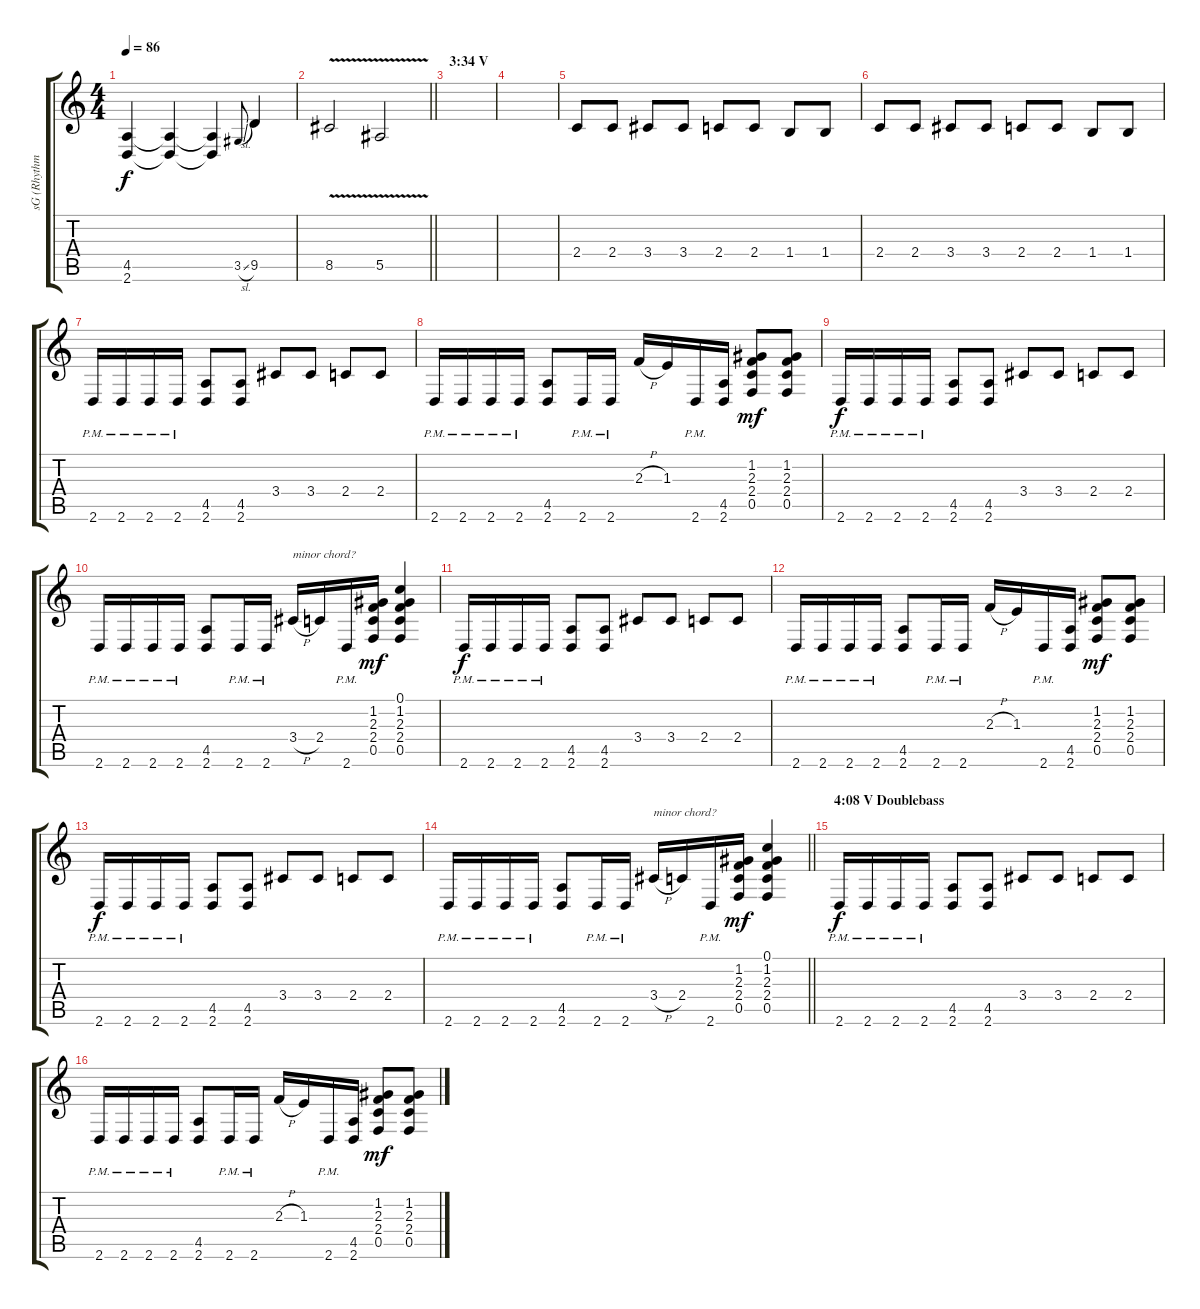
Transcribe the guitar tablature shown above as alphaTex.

\track ("sG (Rhythm Guitar)" "sG (Rhythm") {instrument distortionguitar}
\staff {score tabs}
\tuning (C4 G3 Eb3 Bb2 F2 C2) {hide}
\ts (4 4)
\tempo 86
\clef g2
\ks c
(4.5 2.6).4{dy f} (4.5{t} 2.6{t}).4 (4.5{t} 2.6{t}).4 3.5{sl}.8{gr onbeat} 9.5.4 |
\barLineRight lightlight
8.5{v}.2 5.5{v}.2 |
\section ("" "3:34 V")
|
|
2.4.8 2.4.8 3.4.8 3.4.8 2.4.8 2.4.8 1.4.8 1.4.8 |
2.4.8 2.4.8 3.4.8 3.4.8 2.4.8 2.4.8 1.4.8 1.4.8 |
2.6{pm}.16 2.6{pm}.16 2.6{pm}.16 2.6{pm}.16 (4.5 2.6).8 (4.5 2.6).8 3.4.8 3.4.8 2.4.8 2.4.8 |
2.6{pm}.16 2.6{pm}.16 2.6{pm}.16 2.6{pm}.16 (4.5 2.6).8 2.6{pm}.16 2.6{pm}.16 2.3{h}.16 1.3.16 2.6{pm}.16 (4.5 2.6).16 (1.2 2.3 2.4 0.5).8{dy mf} (1.2 2.3 2.4 0.5).8 |
2.6{pm}.16{dy f} 2.6{pm}.16 2.6{pm}.16 2.6{pm}.16 (4.5 2.6).8 (4.5 2.6).8 3.4.8 3.4.8 2.4.8 2.4.8 |
2.6{pm}.16 2.6{pm}.16 2.6{pm}.16 2.6{pm}.16 (4.5 2.6).8 2.6{pm}.16 2.6{pm}.16 3.4{h}.16{txt "minor chord?"} 2.4.16 2.6{pm}.16 (1.2 2.3 2.4 0.5).16{dy mf} (0.1 1.2 2.3 2.4 0.5).4 |
2.6{pm}.16{dy f} 2.6{pm}.16 2.6{pm}.16 2.6{pm}.16 (4.5 2.6).8 (4.5 2.6).8 3.4.8 3.4.8 2.4.8 2.4.8 |
2.6{pm}.16 2.6{pm}.16 2.6{pm}.16 2.6{pm}.16 (4.5 2.6).8 2.6{pm}.16 2.6{pm}.16 2.3{h}.16 1.3.16 2.6{pm}.16 (4.5 2.6).16 (1.2 2.3 2.4 0.5).8{dy mf} (1.2 2.3 2.4 0.5).8 |
2.6{pm}.16{dy f} 2.6{pm}.16 2.6{pm}.16 2.6{pm}.16 (4.5 2.6).8 (4.5 2.6).8 3.4.8 3.4.8 2.4.8 2.4.8 |
\barLineRight lightlight
2.6{pm}.16 2.6{pm}.16 2.6{pm}.16 2.6{pm}.16 (4.5 2.6).8 2.6{pm}.16 2.6{pm}.16 3.4{h}.16{txt "minor chord?"} 2.4.16 2.6{pm}.16 (1.2 2.3 2.4 0.5).16{dy mf} (0.1 1.2 2.3 2.4 0.5).4 |
\section ("" "4:08 V Doublebass")
2.6{pm}.16{dy f} 2.6{pm}.16 2.6{pm}.16 2.6{pm}.16 (4.5 2.6).8 (4.5 2.6).8 3.4.8 3.4.8 2.4.8 2.4.8 |
2.6{pm}.16 2.6{pm}.16 2.6{pm}.16 2.6{pm}.16 (4.5 2.6).8 2.6{pm}.16 2.6{pm}.16 2.3{h}.16 1.3.16 2.6{pm}.16 (4.5 2.6).16 (1.2 2.3 2.4 0.5).8{dy mf} (1.2 2.3 2.4 0.5).8
